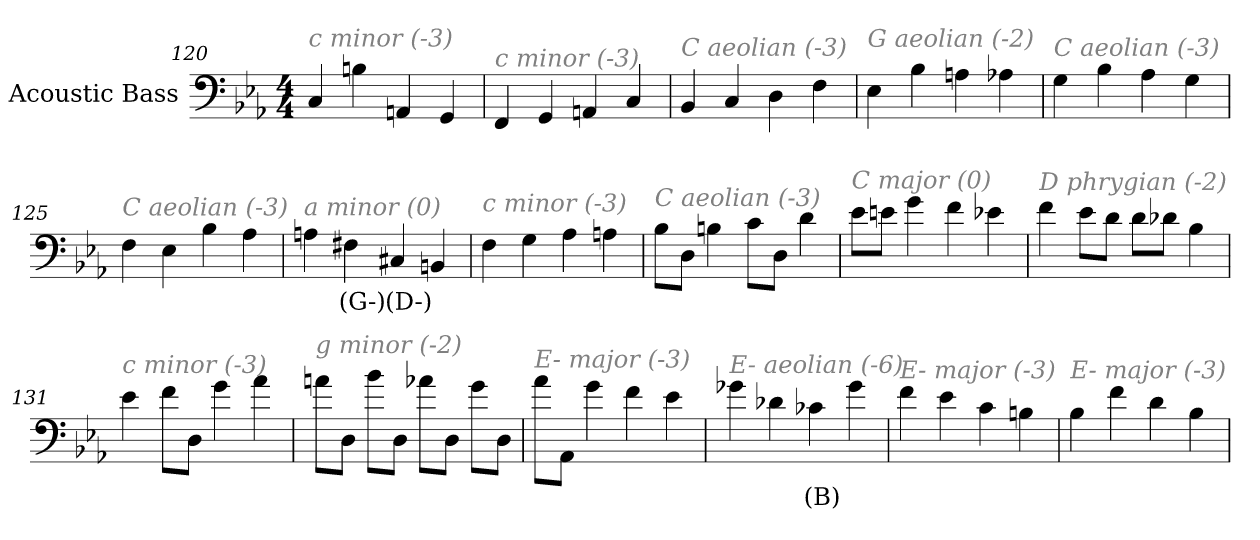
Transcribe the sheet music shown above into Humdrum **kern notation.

**kern	**text
*part1	*part1
*staff1	*staff1
*I"Acoustic Bass	*
*clefF4	*
*ITrd7c12	*
*k[b-e-a-]	*
*E-:	*
*M4/4	*
=120	=120
!LO:TX:i:color=#808080:t=c minor (-3)	!
4CC	.
4BBn	.
4AAAn	.
4GGG	.
=121	=121
!LO:TX:i:color=#808080:t=c minor (-3)	!
4FFF	.
4GGG	.
4AAAn	.
4CC	.
=122	=122
!LO:TX:i:color=#808080:t=C aeolian (-3)	!
4BBB-	.
4CC	.
4DD	.
4FF	.
=123	=123
!LO:TX:i:color=#808080:t=G aeolian (-2)	!
4EE-	.
4BB-	.
4AAn	.
4AA-X	.
=124	=124
!LO:TX:i:color=#808080:t=C aeolian (-3)	!
4GG	.
4BB-	.
4AA-	.
4GG	.
=125	=125
!LO:TX:i:color=#808080:t=C aeolian (-3)	!
4FF	.
4EE-	.
4BB-	.
4AA-	.
=126	=126
!LO:TX:i:color=#808080:t=a minor (0)	!
4AAn	.
4FF#Xi	(G-)
4CC#Xi	(D-)
4BBBn	.
=127	=127
!LO:TX:i:color=#808080:t=c minor (-3)	!
4FF	.
4GG	.
4AA-	.
4AAn	.
=128	=128
!LO:TX:i:color=#808080:t=C aeolian (-3)	!
8BB-L	.
8DDJ	.
4BBn	.
8CL	.
8DDJ	.
4D	.
=129	=129
!LO:TX:i:color=#808080:t=C major (0)	!
8E-L	.
8EnJ	.
4G	.
4F	.
4E-X	.
=130	=130
!LO:TX:i:color=#808080:t=D phrygian (-2)	!
4F	.
8E-L	.
8DJ	.
8DL	.
8D-XJ	.
4BB-	.
=131	=131
!LO:TX:i:color=#808080:t=c minor (-3)	!
4E-	.
8FL	.
8DDJ	.
4G	.
4A-	.
=132	=132
!LO:TX:i:color=#808080:t=g minor (-2)	!
8AnL	.
8DDJ	.
8B-L	.
8DDJ	.
8A-XL	.
8DDJ	.
8GL	.
8DDJ	.
=133	=133
!LO:TX:i:color=#808080:t=E- major (-3)	!
8A-L	.
8AAA-J	.
4G	.
4F	.
4E-	.
=134	=134
!LO:TX:i:color=#808080:t=E- aeolian (-6)	!
4G-X	.
4D-X	.
4C-Xi	(B)
4G-	.
=135	=135
!LO:TX:i:color=#808080:t=E- major (-3)	!
4F	.
4E-	.
4C	.
4BBn	.
=136	=136
!LO:TX:i:color=#808080:t=E- major (-3)	!
4BB-	.
4F	.
4D	.
4BB-	.
=	=
*-	*-
